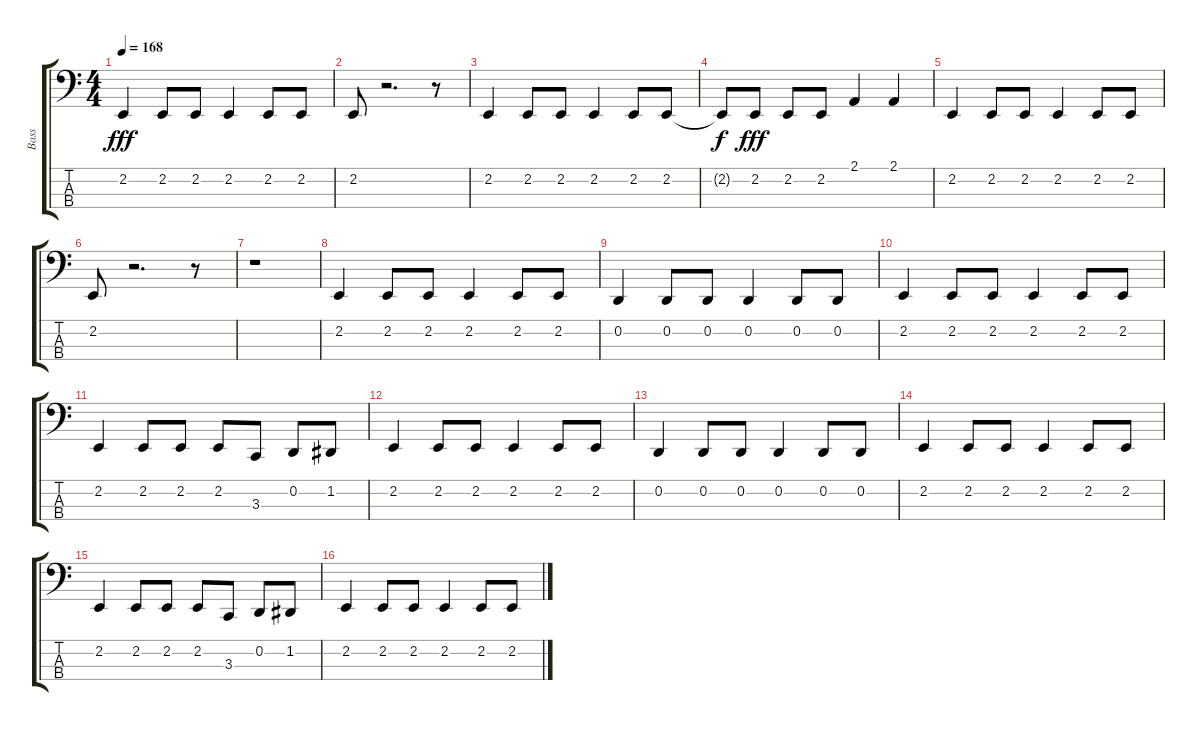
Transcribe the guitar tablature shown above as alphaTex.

\track ("Bass" "Bass") {instrument lead2sawtooth}
\staff {score tabs}
\tuning (G2 D2 A1 E1) {hide}
\ts (4 4)
\tempo 168
\clef f4
\ks c
2.2.4{dy fff} 2.2.8 2.2.8 2.2.4 2.2.8 2.2.8 |
2.2.8 r.2{d} r.8 |
2.2.4 2.2.8 2.2.8 2.2.4 2.2.8 2.2.8 |
2.2{t}.8{dy f} 2.2.8{dy fff} 2.2.8 2.2.8 2.1.4 2.1.4 |
2.2.4 2.2.8 2.2.8 2.2.4 2.2.8 2.2.8 |
2.2.8 r.2{d} r.8 |
r.1 |
2.2.4 2.2.8 2.2.8 2.2.4 2.2.8 2.2.8 |
0.2.4 0.2.8 0.2.8 0.2.4 0.2.8 0.2.8 |
2.2.4 2.2.8 2.2.8 2.2.4 2.2.8 2.2.8 |
2.2.4 2.2.8 2.2.8 2.2.8 3.3.8 0.2.8 1.2.8 |
2.2.4 2.2.8 2.2.8 2.2.4 2.2.8 2.2.8 |
0.2.4 0.2.8 0.2.8 0.2.4 0.2.8 0.2.8 |
2.2.4 2.2.8 2.2.8 2.2.4 2.2.8 2.2.8 |
2.2.4 2.2.8 2.2.8 2.2.8 3.3.8 0.2.8 1.2.8 |
2.2.4 2.2.8 2.2.8 2.2.4 2.2.8 2.2.8
